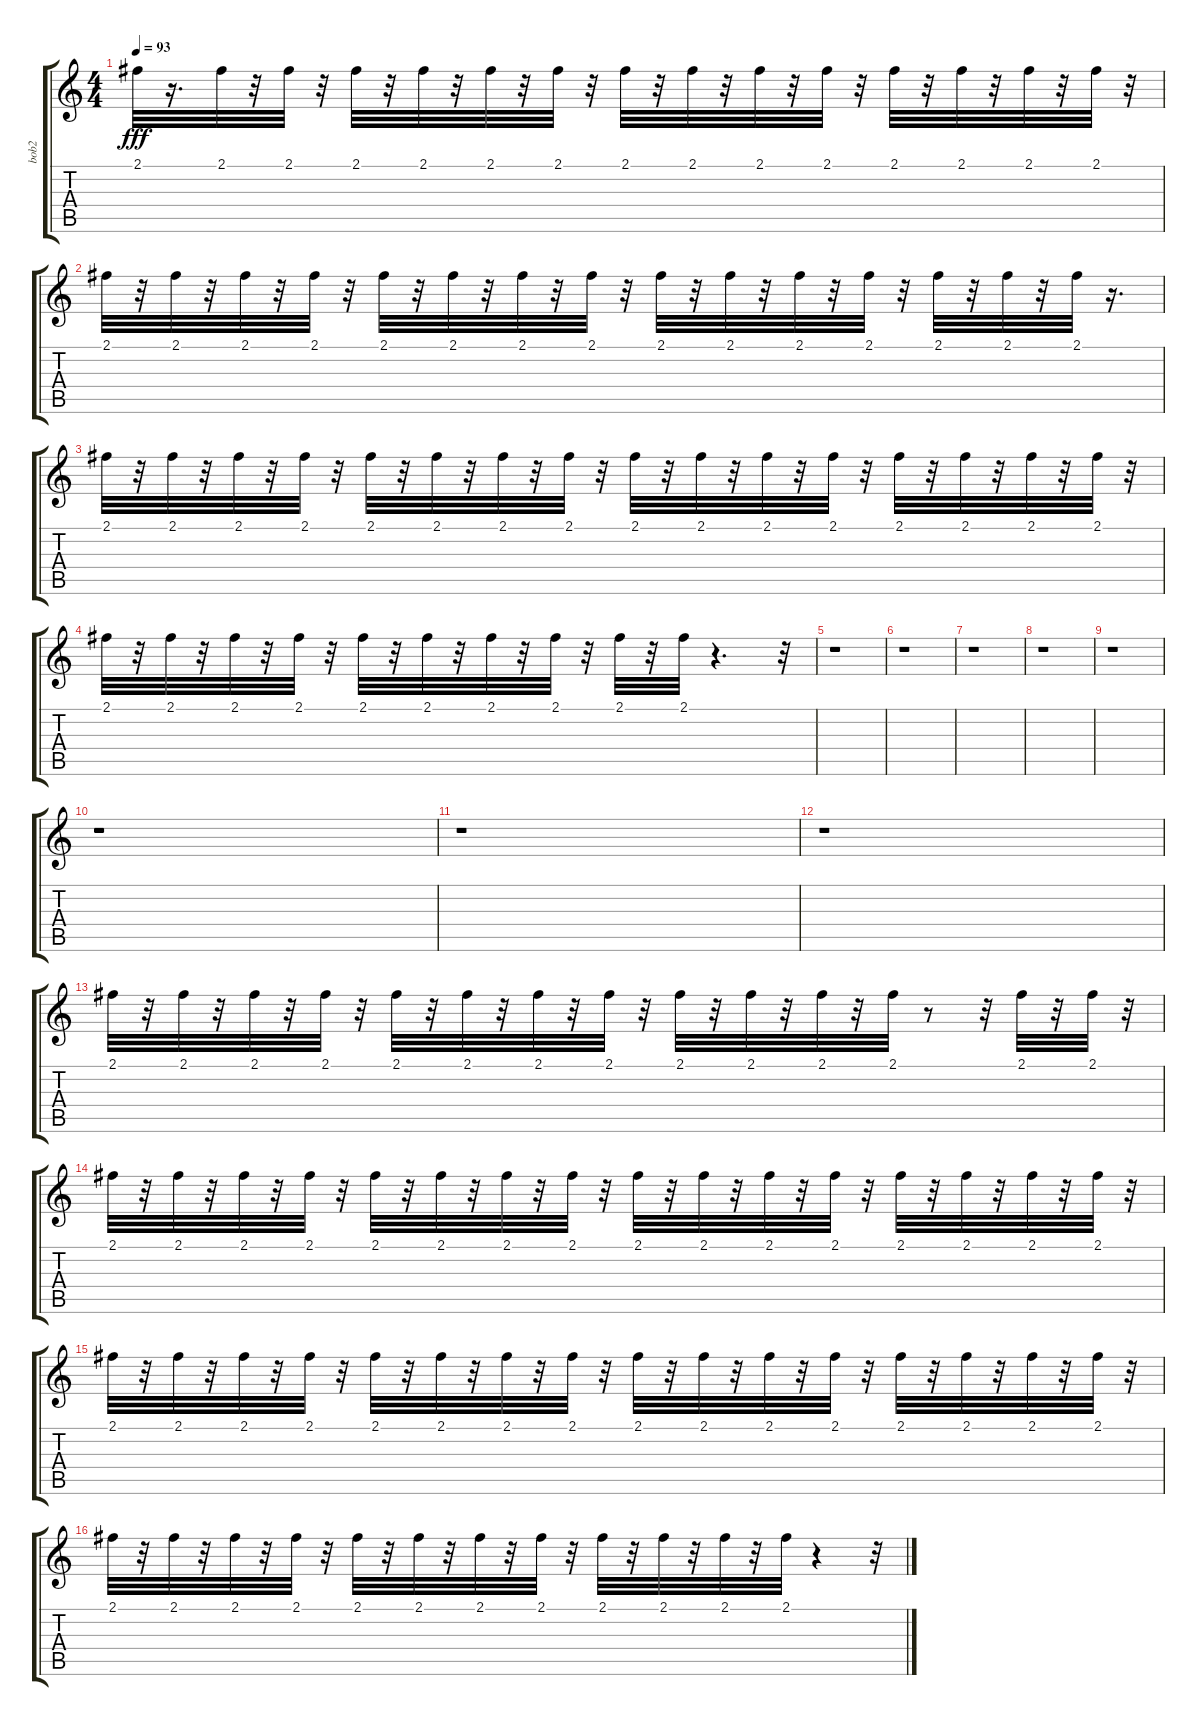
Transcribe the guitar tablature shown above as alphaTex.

\track ("bob2" "bob2") {instrument overdrivenguitar}
\staff {score tabs}
\tuning (E4 B3 G3 D3 A2 E2) {hide}
\ts (4 4)
\tempo 93
\clef g2
\ks c
2.1.32{dy fff} r.16{d} 2.1.32 r.32 2.1.32 r.32 2.1.32 r.32 2.1.32 r.32 2.1.32 r.32 2.1.32 r.32 2.1.32 r.32 2.1.32 r.32 2.1.32 r.32 2.1.32 r.32 2.1.32 r.32 2.1.32 r.32 2.1.32 r.32 2.1.32 r.32 |
2.1.32 r.32 2.1.32 r.32 2.1.32 r.32 2.1.32 r.32 2.1.32 r.32 2.1.32 r.32 2.1.32 r.32 2.1.32 r.32 2.1.32 r.32 2.1.32 r.32 2.1.32 r.32 2.1.32 r.32 2.1.32 r.32 2.1.32 r.32 2.1.32 r.16{d} |
2.1.32 r.32 2.1.32 r.32 2.1.32 r.32 2.1.32 r.32 2.1.32 r.32 2.1.32 r.32 2.1.32 r.32 2.1.32 r.32 2.1.32 r.32 2.1.32 r.32 2.1.32 r.32 2.1.32 r.32 2.1.32 r.32 2.1.32 r.32 2.1.32 r.32 2.1.32 r.32 |
2.1.32 r.32 2.1.32 r.32 2.1.32 r.32 2.1.32 r.32 2.1.32 r.32 2.1.32 r.32 2.1.32 r.32 2.1.32 r.32 2.1.32 r.32 2.1.32 r.4{d} r.32 |
r.1 |
r.1 |
r.1 |
r.1 |
r.1 |
r.1 |
r.1 |
r.1 |
2.1.32 r.32 2.1.32 r.32 2.1.32 r.32 2.1.32 r.32 2.1.32 r.32 2.1.32 r.32 2.1.32 r.32 2.1.32 r.32 2.1.32 r.32 2.1.32 r.32 2.1.32 r.32 2.1.32 r.8 r.32 2.1.32 r.32 2.1.32 r.32 |
2.1.32 r.32 2.1.32 r.32 2.1.32 r.32 2.1.32 r.32 2.1.32 r.32 2.1.32 r.32 2.1.32 r.32 2.1.32 r.32 2.1.32 r.32 2.1.32 r.32 2.1.32 r.32 2.1.32 r.32 2.1.32 r.32 2.1.32 r.32 2.1.32 r.32 2.1.32 r.32 |
2.1.32 r.32 2.1.32 r.32 2.1.32 r.32 2.1.32 r.32 2.1.32 r.32 2.1.32 r.32 2.1.32 r.32 2.1.32 r.32 2.1.32 r.32 2.1.32 r.32 2.1.32 r.32 2.1.32 r.32 2.1.32 r.32 2.1.32 r.32 2.1.32 r.32 2.1.32 r.32 |
2.1.32 r.32 2.1.32 r.32 2.1.32 r.32 2.1.32 r.32 2.1.32 r.32 2.1.32 r.32 2.1.32 r.32 2.1.32 r.32 2.1.32 r.32 2.1.32 r.32 2.1.32 r.32 2.1.32 r.4 r.32
